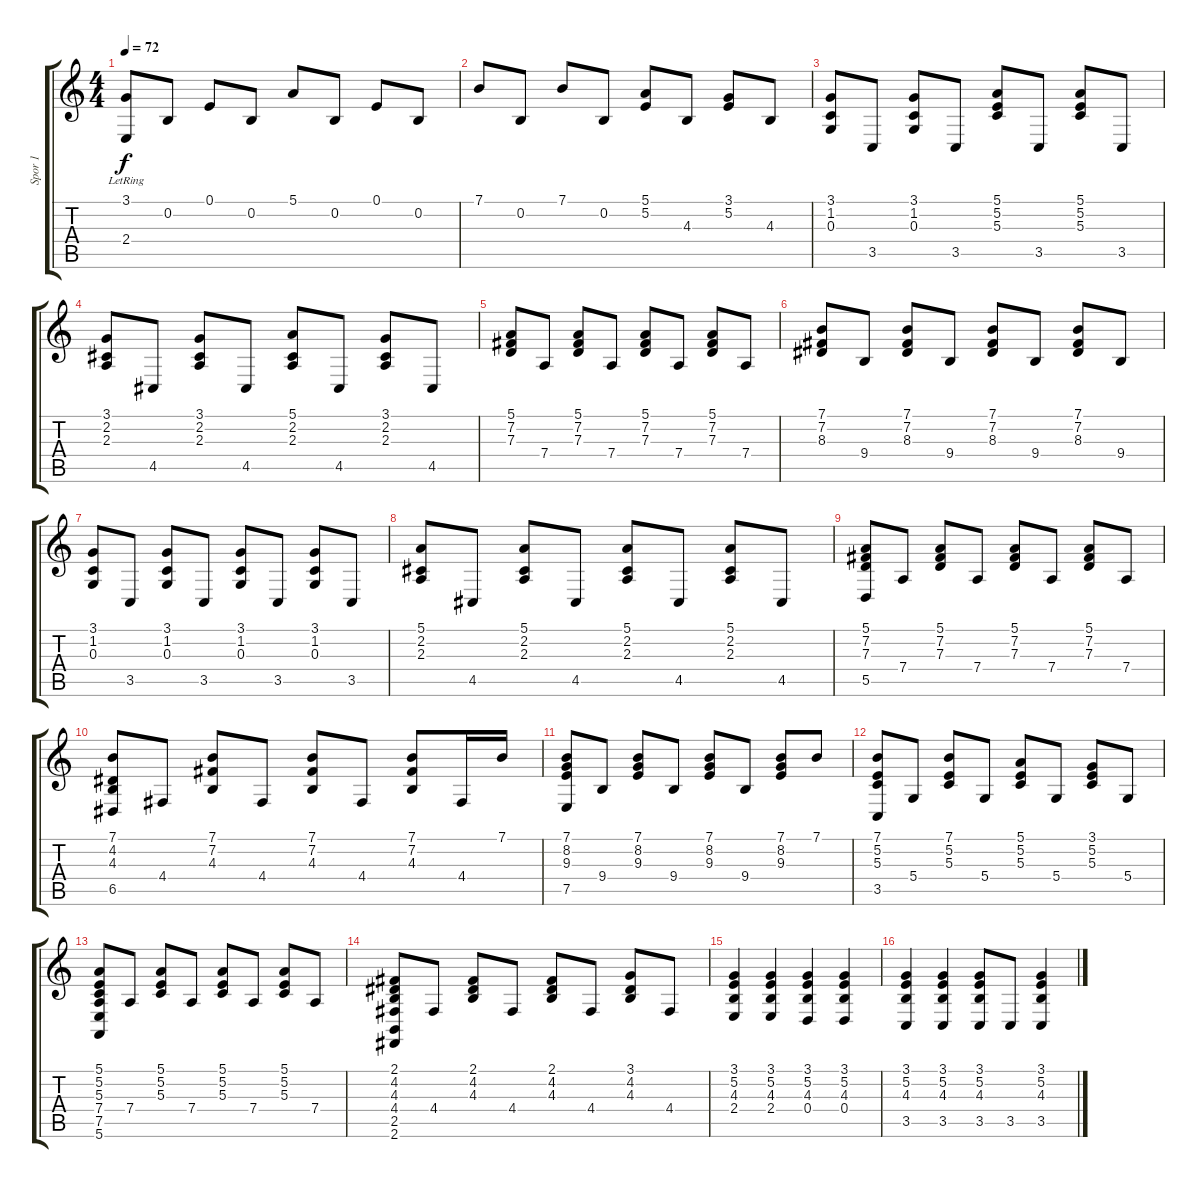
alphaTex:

\track ("Spor 1" "Spor 1") {instrument acousticgrandpiano}
\staff {score tabs}
\tuning (E4 B3 G3 D3 A2 E2) {hide}
\ts (4 4)
\tempo 72
\clef g2
\ks c
(3.1{lr} 2.4{lr}).8{dy f} 0.2.8 0.1.8 0.2.8 5.1.8 0.2.8 0.1.8 0.2.8 |
7.1.8 0.2.8 7.1.8 0.2.8 (5.1 5.2).8 4.3.8 (3.1 5.2).8 4.3.8 |
(3.1 1.2 0.3).8 3.5.8 (3.1 1.2 0.3).8 3.5.8 (5.1 5.2 5.3).8 3.5.8 (5.1 5.2 5.3).8 3.5.8 |
(3.1 2.2 2.3).8 4.5.8 (3.1 2.2 2.3).8 4.5.8 (5.1 2.2 2.3).8 4.5.8 (3.1 2.2 2.3).8 4.5.8 |
(5.1 7.2 7.3).8 7.4.8 (5.1 7.2 7.3).8 7.4.8 (5.1 7.2 7.3).8 7.4.8 (5.1 7.2 7.3).8 7.4.8 |
(7.1 7.2 8.3).8 9.4.8 (7.1 7.2 8.3).8 9.4.8 (7.1 7.2 8.3).8 9.4.8 (7.1 7.2 8.3).8 9.4.8 |
(3.1 1.2 0.3).8 3.5.8 (3.1 1.2 0.3).8 3.5.8 (3.1 1.2 0.3).8 3.5.8 (3.1 1.2 0.3).8 3.5.8 |
(5.1 2.2 2.3).8 4.5.8 (5.1 2.2 2.3).8 4.5.8 (5.1 2.2 2.3).8 4.5.8 (5.1 2.2 2.3).8 4.5.8 |
(5.1 7.2 7.3 5.5).8 7.4.8 (5.1 7.2 7.3).8 7.4.8 (5.1 7.2 7.3).8 7.4.8 (5.1 7.2 7.3).8 7.4.8 |
(7.1 4.2 4.3 6.5).8 4.4.8 (7.1 7.2 4.3).8 4.4.8 (7.1 7.2 4.3).8 4.4.8 (7.1 7.2 4.3).8 4.4.16 7.1.16 |
(7.1 8.2 9.3 7.5).8 9.4.8 (7.1 8.2 9.3).8 9.4.8 (7.1 8.2 9.3).8 9.4.8 (7.1 8.2 9.3).8 7.1.8 |
(7.1 5.2 5.3 3.5).8 5.4.8 (7.1 5.2 5.3).8 5.4.8 (5.1 5.2 5.3).8 5.4.8 (3.1 5.2 5.3).8 5.4.8 |
(5.1 5.2 5.3 7.4 7.5 5.6).8 7.4.8 (5.1 5.2 5.3).8 7.4.8 (5.1 5.2 5.3).8 7.4.8 (5.1 5.2 5.3).8 7.4.8 |
(2.1 4.2 4.3 4.4 2.5 2.6).8 4.4.8 (2.1 4.2 4.3).8 4.4.8 (2.1 4.2 4.3).8 4.4.8 (3.1 4.2 4.3).8 4.4.8 |
(3.1 5.2 4.3 2.4).4 (3.1 5.2 4.3 2.4).4 (3.1 5.2 4.3 0.4).4 (3.1 5.2 4.3 0.4).4 |
(3.1 5.2 4.3 3.5).4 (3.1 5.2 4.3 3.5).4 (3.1 5.2 4.3 3.5).8 3.5.8 (3.1 5.2 4.3 3.5).4
